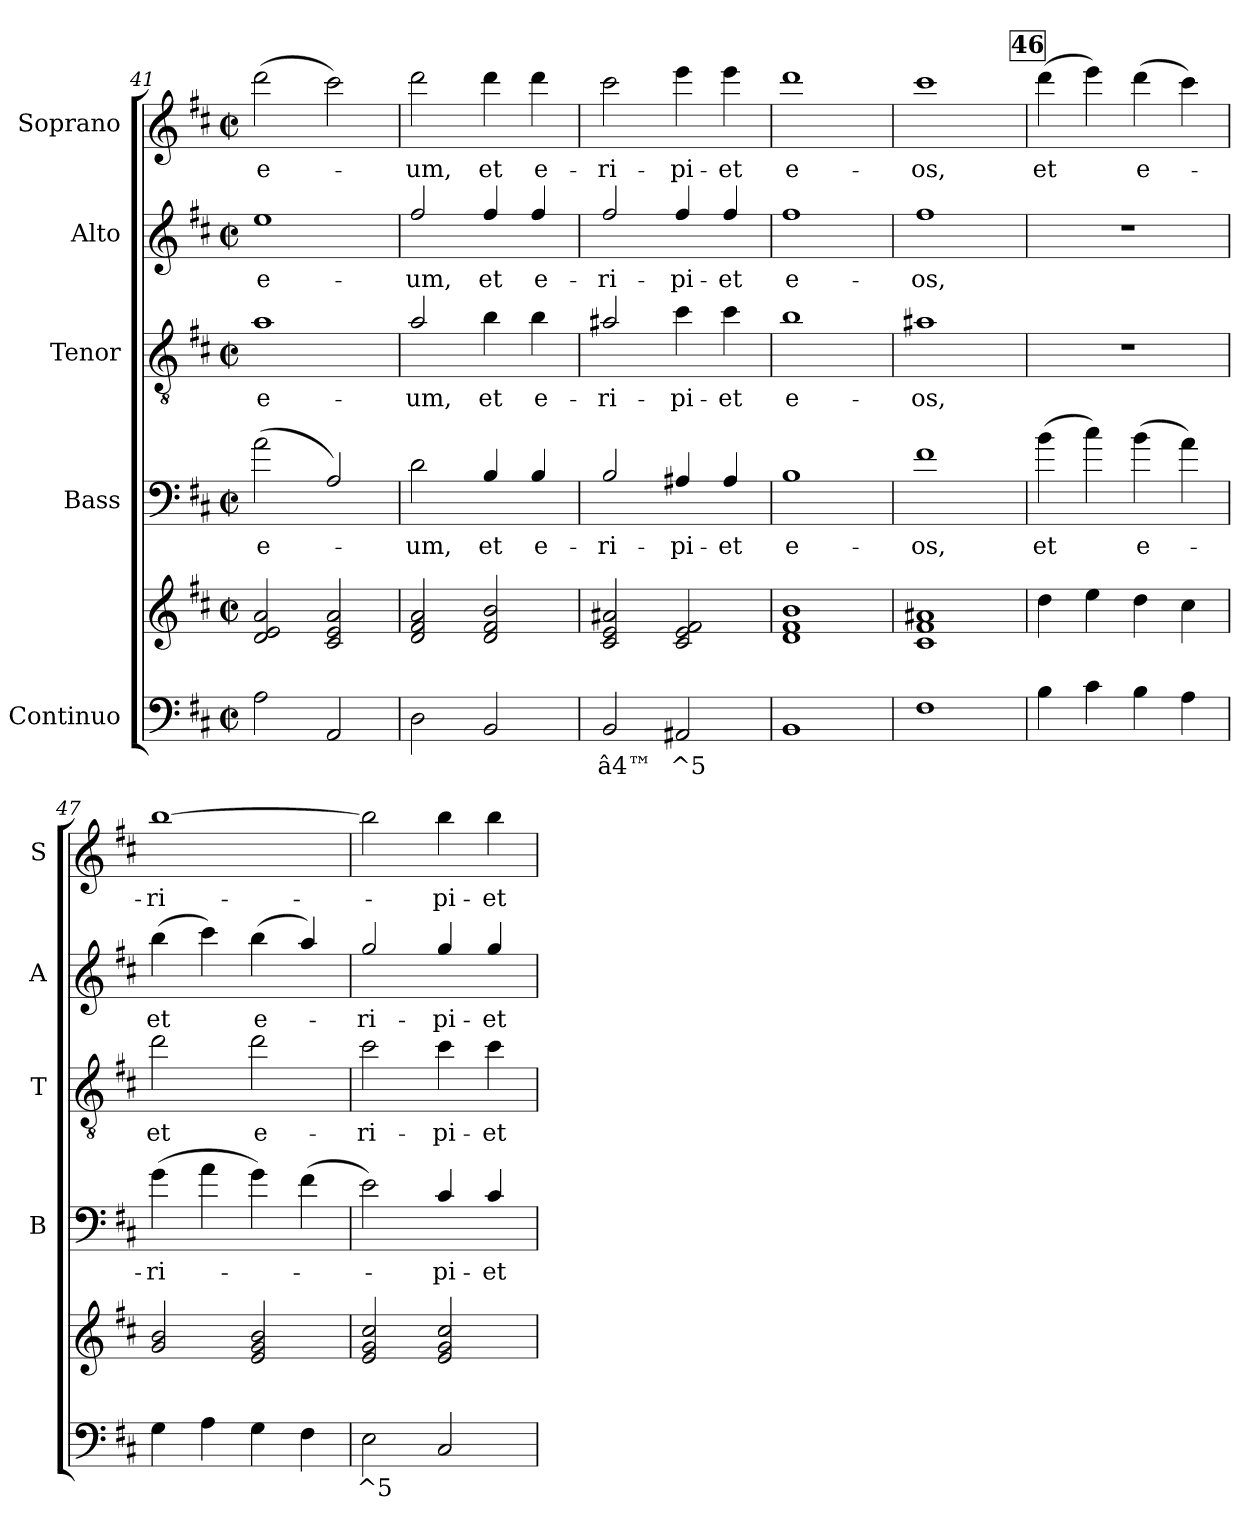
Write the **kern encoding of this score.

**kern	**text	**kern	**kern	**text	**kern	**text	**kern	**text	**kern	**text
*part5	*part5	*part5	*part4	*part4	*part3	*part3	*part2	*part2	*part1	*part1
*staff6	*staff6	*staff5	*staff4	*staff4	*staff3	*staff3	*staff2	*staff2	*staff1	*staff1
*I"Continuo	*	*	*I"Bass	*	*I"Tenor	*	*I"Alto	*	*I"Soprano	*
*	*	*	*I'B	*	*I'T	*	*I'A	*	*I'S	*
*clefF4	*	*clefG2	*clefF4	*	*clefGv2	*	*clefG2	*	*clefG2	*
*	*	*	*ITrd7c12	*	*ITrd7c12	*	*ITrd7c12	*	*ITrd7c12	*
*k[f#c#]	*	*k[f#c#]	*k[f#c#]	*	*k[f#c#]	*	*k[f#c#]	*	*k[f#c#]	*
*D:	*	*D:	*D:	*	*D:	*	*D:	*	*D:	*
*M2/2	*	*M2/2	*M2/2	*	*M2/2	*	*M2/2	*	*M2/2	*
*met(c|)	*	*met(c|)	*met(c|)	*	*met(c|)	*	*met(c|)	*	*met(c|)	*
=41	=41	=41	=41	=41	=41	=41	=41	=41	=41	=41
!	!	!	!	!LO:LY:b	!	!	!	!	!	!
!	!	!	!	!	!	!LO:LY:b	!	!	!	!
!	!	!	!	!	!	!	!	!LO:LY:b	!	!
!	!	!	!	!	!	!	!	!	!	!LO:LY:b
2A\	.	2d!/ 2e!/ 2a!/	(>2A\	e-	1A	e-	1e	e-	(>2dd\	e-
2AA/	.	2c#!/ 2e!/ 2a!/	2AA/)	.	.	.	.	.	2cc#\)	.
=42	=42	=42	=42	=42	=42	=42	=42	=42	=42	=42
!	!	!	!	!LO:LY:b	!	!	!	!	!	!
!	!	!	!	!	!	!LO:LY:b	!	!	!	!
!	!	!	!	!	!	!	!	!LO:LY:b	!	!
!	!	!	!	!	!	!	!	!	!	!LO:LY:b
2D\	.	2d!/ 2f#!/ 2a!/	2D\	-um,	2A/	-um,	2f#/	-um,	2dd\	-um,
!	!	!	!	!LO:LY:b	!	!	!	!	!	!
!	!	!	!	!	!	!LO:LY:b	!	!	!	!
!	!	!	!	!	!	!	!	!LO:LY:b	!	!
!	!	!	!	!	!	!	!	!	!	!LO:LY:b
2BB/	.	2d!/ 2f#!/ 2b!/	4BB/	et	4B\	et	4f#/	et	4dd\	et
!	!	!	!	!LO:LY:b	!	!	!	!	!	!
!	!	!	!	!	!	!LO:LY:b	!	!	!	!
!	!	!	!	!	!	!	!	!LO:LY:b	!	!
!	!	!	!	!	!	!	!	!	!	!LO:LY:b
.	.	.	4BB/	e-	4B\	e-	4f#/	e-	4dd\	e-
=43	=43	=43	=43	=43	=43	=43	=43	=43	=43	=43
!	!LO:LY:b	!	!	!	!	!	!	!	!	!
!	!	!	!	!LO:LY:b	!	!	!	!	!	!
!	!	!	!	!	!	!LO:LY:b	!	!	!	!
!	!	!	!	!	!	!	!	!LO:LY:b	!	!
!	!	!	!	!	!	!	!	!	!	!LO:LY:b
2BB/	â4™	2c#!/ 2e!/ 2a#X!/	2BB/	-ri-	2A#X/	-ri-	2f#/	-ri-	2cc#\	-ri-
!	!LO:LY:b	!	!	!	!	!	!	!	!	!
!	!	!	!	!LO:LY:b	!	!	!	!	!	!
!	!	!	!	!	!	!LO:LY:b	!	!	!	!
!	!	!	!	!	!	!	!	!LO:LY:b	!	!
!	!	!	!	!	!	!	!	!	!	!LO:LY:b
2AA#X/	^5	2c#!/ 2e!/ 2f#!/	4AA#X/	-pi-	4c#\	-pi-	4f#/	-pi-	4ee\	-pi-
!	!	!	!	!LO:LY:b	!	!	!	!	!	!
!	!	!	!	!	!	!LO:LY:b	!	!	!	!
!	!	!	!	!	!	!	!	!LO:LY:b	!	!
!	!	!	!	!	!	!	!	!	!	!LO:LY:b
.	.	.	4AA#/	-et	4c#\	-et	4f#/	-et	4ee\	-et
=44	=44	=44	=44	=44	=44	=44	=44	=44	=44	=44
!	!	!	!	!LO:LY:b	!	!	!	!	!	!
!	!	!	!	!	!	!LO:LY:b	!	!	!	!
!	!	!	!	!	!	!	!	!LO:LY:b	!	!
!	!	!	!	!	!	!	!	!	!	!LO:LY:b
1BB	.	1d! 1f#! 1b!	1BB	e-	1B	e-	1f#	e-	1dd	e-
=45	=45	=45	=45	=45	=45	=45	=45	=45	=45	=45
!	!	!	!	!LO:LY:b	!	!	!	!	!	!
!	!	!	!	!	!	!LO:LY:b	!	!	!	!
!	!	!	!	!	!	!	!	!LO:LY:b	!	!
!	!	!	!	!	!	!	!	!	!	!LO:LY:b
1F#	.	1c#! 1f#! 1a#X!	1F#	-os,	1A#X	-os,	1f#	-os,	1cc#	-os,
!!LO:REH:place=s1:a:B:fs=8.3:t=46
=46	=46	=46	=46	=46	=46	=46	=46	=46	=46	=46
!	!	!	!	!LO:LY:b	!	!	!	!	!	!
!	!	!	!	!	!	!	!	!	!	!LO:LY:b
4B\	.	4dd!\	(>4B\	et	1r	.	1r	.	(>4dd\	et
4c#\	.	4ee!\	4c#\)	.	.	.	.	.	4ee\)	.
!	!	!	!	!LO:LY:b	!	!	!	!	!	!
!	!	!	!	!	!	!	!	!	!	!LO:LY:b
4B\	.	4dd!\	(>4B\	e-	.	.	.	.	(>4dd\	e-
4A\	.	4cc#!\	4A\)	.	.	.	.	.	4cc#\)	.
!!LO:LB:g=z
=47	=47	=47	=47	=47	=47	=47	=47	=47	=47	=47
!	!	!	!	!LO:LY:b	!	!	!	!	!	!
!	!	!	!	!	!	!LO:LY:b	!	!	!	!
!	!	!	!	!	!	!	!	!LO:LY:b	!	!
!	!	!	!	!	!	!	!	!	!	!LO:LY:b
4G\	.	2g!/ 2b!/	(>4G\	-ri-	2d\	et	(>4b\	et	[1b	-ri-
4A\	.	.	4A\	.	.	.	4cc#\)	.	.	.
!	!	!	!	!	!	!LO:LY:b	!	!	!	!
!	!	!	!	!	!	!	!	!LO:LY:b	!	!
4G\	.	2e!/ 2g!/ 2b!/	4G\)	.	2d\	e-	(>4b\	e-	.	.
4F#\	.	.	(>4F#\	.	.	.	4a/)	.	.	.
=48	=48	=48	=48	=48	=48	=48	=48	=48	=48	=48
!	!LO:LY:b	!	!	!	!	!	!	!	!	!
!	!	!	!	!	!	!LO:LY:b	!	!	!	!
!	!	!	!	!	!	!	!	!LO:LY:b	!	!
2E\	^5	2e!/ 2g!/ 2cc#!/	2E\)	.	2c#\	-ri-	2g/	-ri-	2b\]	.
!	!	!	!	!LO:LY:b	!	!	!	!	!	!
!	!	!	!	!	!	!LO:LY:b	!	!	!	!
!	!	!	!	!	!	!	!	!LO:LY:b	!	!
!	!	!	!	!	!	!	!	!	!	!LO:LY:b
2C#/	.	2e!/ 2g!/ 2cc#!/	4C#/	-pi-	4c#\	-pi-	4g/	-pi-	4b\	-pi-
!	!	!	!	!LO:LY:b	!	!	!	!	!	!
!	!	!	!	!	!	!LO:LY:b	!	!	!	!
!	!	!	!	!	!	!	!	!LO:LY:b	!	!
!	!	!	!	!	!	!	!	!	!	!LO:LY:b
.	.	.	4C#/	-et	4c#\	-et	4g/	-et	4b\	-et
=	=	=	=	=	=	=	=	=	=	=
*-	*-	*-	*-	*-	*-	*-	*-	*-	*-	*-
